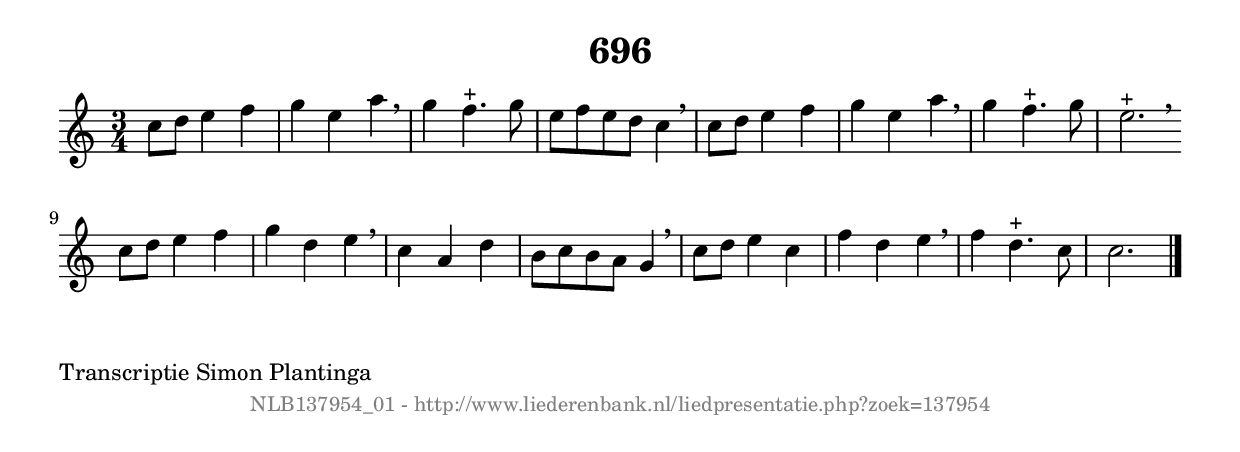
%
% produced by wce2krn 1.64 (7 June 2014)
%
\version"2.16"
#(append! paper-alist '(("long" . (cons (* 210 mm) (* 2000 mm)))))
#(set-default-paper-size "long")
sb = {\breathe}
mBreak = {\breathe }
bBreak = {\breathe }
x = {\once\override NoteHead #'style = #'cross }
gl=\glissando
itime={\override Staff.TimeSignature #'stencil = ##f }
ficta = {\once\set suggestAccidentals = ##t}
fine = {\once\override Score.RehearsalMark #'self-alignment-X = #1 \mark \markup {\italic{Fine}}}
dc = {\once\override Score.RehearsalMark #'self-alignment-X = #1 \mark \markup {\italic{D.C.}}}
dcf = {\once\override Score.RehearsalMark #'self-alignment-X = #1 \mark \markup {\italic{D.C. al Fine}}}
dcc = {\once\override Score.RehearsalMark #'self-alignment-X = #1 \mark \markup {\italic{D.C. al Coda}}}
ds = {\once\override Score.RehearsalMark #'self-alignment-X = #1 \mark \markup {\italic{D.S.}}}
dsf = {\once\override Score.RehearsalMark #'self-alignment-X = #1 \mark \markup {\italic{D.S. al Fine}}}
dsc = {\once\override Score.RehearsalMark #'self-alignment-X = #1 \mark \markup {\italic{D.S. al Coda}}}
pv = {\set Score.repeatCommands = #'((volta "1"))}
sv = {\set Score.repeatCommands = #'((volta "2"))}
tv = {\set Score.repeatCommands = #'((volta "3"))}
qv = {\set Score.repeatCommands = #'((volta "4"))}
xv = {\set Score.repeatCommands = #'((volta #f))}
\header{ tagline = ""
title = "696"
}
\score {{
\key c \major
\relative g'
{
\set melismaBusyProperties = #'()
\time 3/4
\tempo 4=120
\override Score.MetronomeMark #'transparent = ##t
\override Score.RehearsalMark #'break-visibility = #(vector #t #t #f)
c8 d8 e4 f4 | g4 e4 a4 \sb | g4 f4.^"+" g8 | e8 f8 e8 d8 c4 \sb | c8 d8 e4 f4 | g4 e4 a4 \sb | g4 f4.^"+" g8 | e2.^"+" \bar ":|:" \bBreak
c8 d8 e4 f4 | g4 d4 e4 \sb | c4 a4 d4 | b8 c8 b8 a8 g4 \sb | c8 d8 e4 c4 | f4 d4 e4 \sb | f4 d4.^"+" c8 | c2. \bar "|."
 }}
 \midi { }
 \layout {
            indent = 0.0\cm
}
}
\markup { \wordwrap-string #" 
Transcriptie Simon Plantinga
"}
\markup { \vspace #0 } \markup { \with-color #grey \fill-line { \center-column { \smaller "NLB137954_01 - http://www.liederenbank.nl/liedpresentatie.php?zoek=137954" } } }
